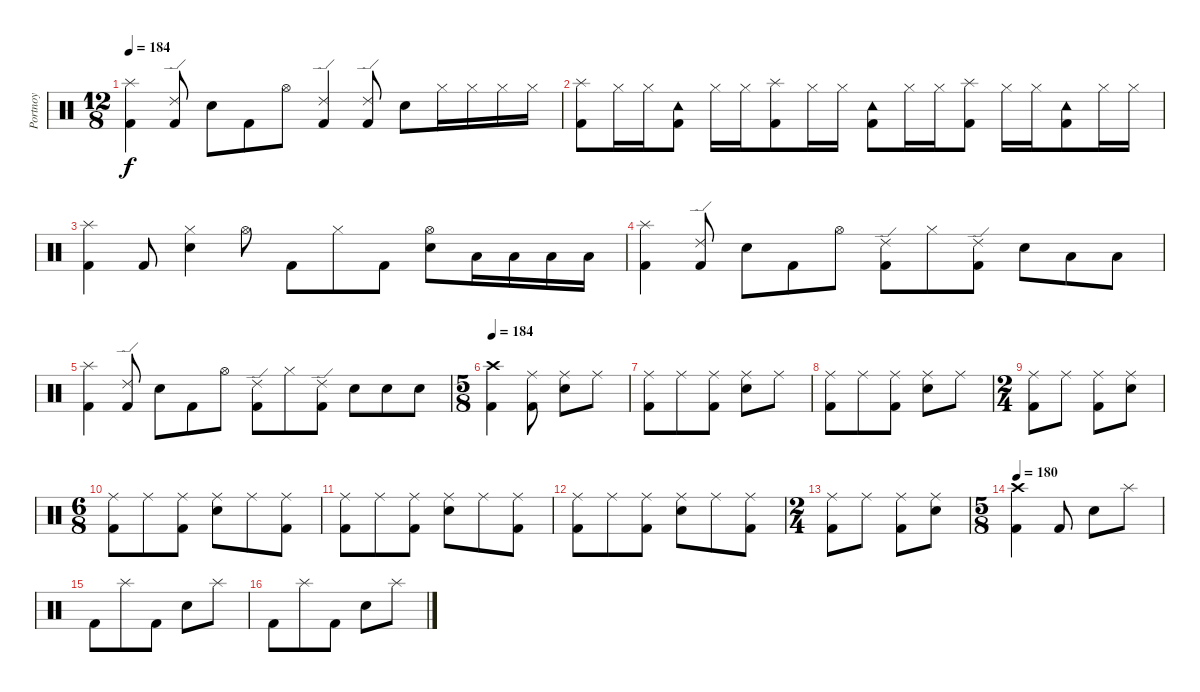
\track ("Portnoy" "Portnoy") {instrument percussion}
\staff {score}
\articulation defaults
\ts (12 8)
\tempo 184
\clef neutral
\ks c
("Splash (hit)" "Kick (hit) 2").4{dy f} ("Ride (edge) 2" "Kick (hit) 2").8 "Snare (hit) 2".8 "Kick (hit) 2".8 "Hi-Hat (open)".8 ("Ride (edge) 2" "Kick (hit) 2").4 ("Ride (edge) 2" "Kick (hit) 2").8 "Snare (hit) 2".8 "Hi-Hat (closed)".16 "Hi-Hat (closed)".16 "Hi-Hat (closed)".16 "Hi-Hat (closed)".16 |
("Splash (hit)" "Kick (hit) 2").8 "Hi-Hat (closed)".16 "Hi-Hat (closed)".16 ("Tambourine (hit)" "Kick (hit) 2").8 "Hi-Hat (closed)".16 "Hi-Hat (closed)".16 ("Splash (hit)" "Kick (hit) 2").8 "Hi-Hat (closed)".16 "Hi-Hat (closed)".16 ("Tambourine (hit)" "Kick (hit) 2").8 "Hi-Hat (closed)".16 "Hi-Hat (closed)".16 ("Splash (hit)" "Kick (hit) 2").8 "Hi-Hat (closed)".16 "Hi-Hat (closed)".16 ("Tambourine (hit)" "Kick (hit) 2").8 "Hi-Hat (closed)".16 "Hi-Hat (closed)".16 |
("Splash (hit)" "Kick (hit) 2").4 "Kick (hit) 2".8 ("Hi-Hat (closed)" "Snare (hit) 2").4 "Hi-Hat (open)".8 "Kick (hit) 2".8 "Hi-Hat (closed)".8 "Kick (hit) 2".8 ("Hi-Hat (open)" "Snare (hit) 2").8 "Low Tom (hit)".16 "Low Tom (hit)".16 "Low Tom (hit)".16 "Low Tom (hit)".16 |
("Splash (hit)" "Kick (hit) 2").4 ("Ride (edge) 2" "Kick (hit) 2").8 "Snare (hit) 2".8 "Kick (hit) 2".8 "Hi-Hat (open)".8 ("Ride (edge) 2" "Kick (hit) 2").8 "Hi-Hat (closed)".8 ("Ride (edge) 2" "Kick (hit) 2").8 "Snare (hit) 2".8 "Low Tom (hit)".8 "Low Tom (hit)".8 |
("Splash (hit)" "Kick (hit) 2").4 ("Ride (edge) 2" "Kick (hit) 2").8 "Snare (hit) 2".8 "Kick (hit) 2".8 "Hi-Hat (open)".8 ("Ride (edge) 2" "Kick (hit) 2").8 "Hi-Hat (closed)".8 ("Ride (edge) 2" "Kick (hit) 2").8 "Snare (hit) 2".8 "Snare (hit) 2".8 "Snare (hit) 2".8 |
\ts (5 8)
\tempo 184
("Crash high (hit)" "Kick (hit) 2").4 ("Ride (middle)" "Kick (hit) 2").8 ("Ride (middle)" "Snare (hit) 2").8 "Ride (middle)".8 |
("Ride (middle)" "Kick (hit) 2").8 "Ride (middle)".8 ("Ride (middle)" "Kick (hit) 2").8 ("Ride (middle)" "Snare (hit) 2").8 "Ride (middle)".8 |
("Ride (middle)" "Kick (hit) 2").8 "Ride (middle)".8 ("Ride (middle)" "Kick (hit) 2").8 ("Ride (middle)" "Snare (hit) 2").8 "Ride (middle)".8 |
\ts (2 4)
("Ride (middle)" "Kick (hit) 2").8 "Ride (middle)".8 ("Ride (middle)" "Kick (hit) 2").8 ("Ride (middle)" "Snare (hit) 2").8 |
\ts (6 8)
("Ride (middle)" "Kick (hit) 2").8 "Ride (middle)".8 ("Ride (middle)" "Kick (hit) 2").8 ("Ride (middle)" "Snare (hit) 2").8 "Ride (middle)".8 ("Ride (middle)" "Kick (hit) 2").8 |
("Ride (middle)" "Kick (hit) 2").8 "Ride (middle)".8 ("Ride (middle)" "Kick (hit) 2").8 ("Ride (middle)" "Snare (hit) 2").8 "Ride (middle)".8 ("Ride (middle)" "Kick (hit) 2").8 |
("Ride (middle)" "Kick (hit) 2").8 "Ride (middle)".8 ("Ride (middle)" "Kick (hit) 2").8 ("Ride (middle)" "Snare (hit) 2").8 "Ride (middle)".8 ("Ride (middle)" "Kick (hit) 2").8 |
\ts (2 4)
("Ride (middle)" "Kick (hit) 2").8 "Ride (middle)".8 ("Ride (middle)" "Kick (hit) 2").8 ("Ride (middle)" "Snare (hit) 2").8 |
\ts (5 8)
\tempo 180
("Crash high (hit)" "Kick (hit) 2").4 "Kick (hit) 2".8 "Snare (hit) 2".8 "Splash (hit)".8 |
"Kick (hit) 2".8 "Splash (hit)".8 "Kick (hit) 2".8 "Snare (hit) 2".8 "Splash (hit)".8 |
"Kick (hit) 2".8 "Splash (hit)".8 "Kick (hit) 2".8 "Snare (hit) 2".8 "Splash (hit)".8
